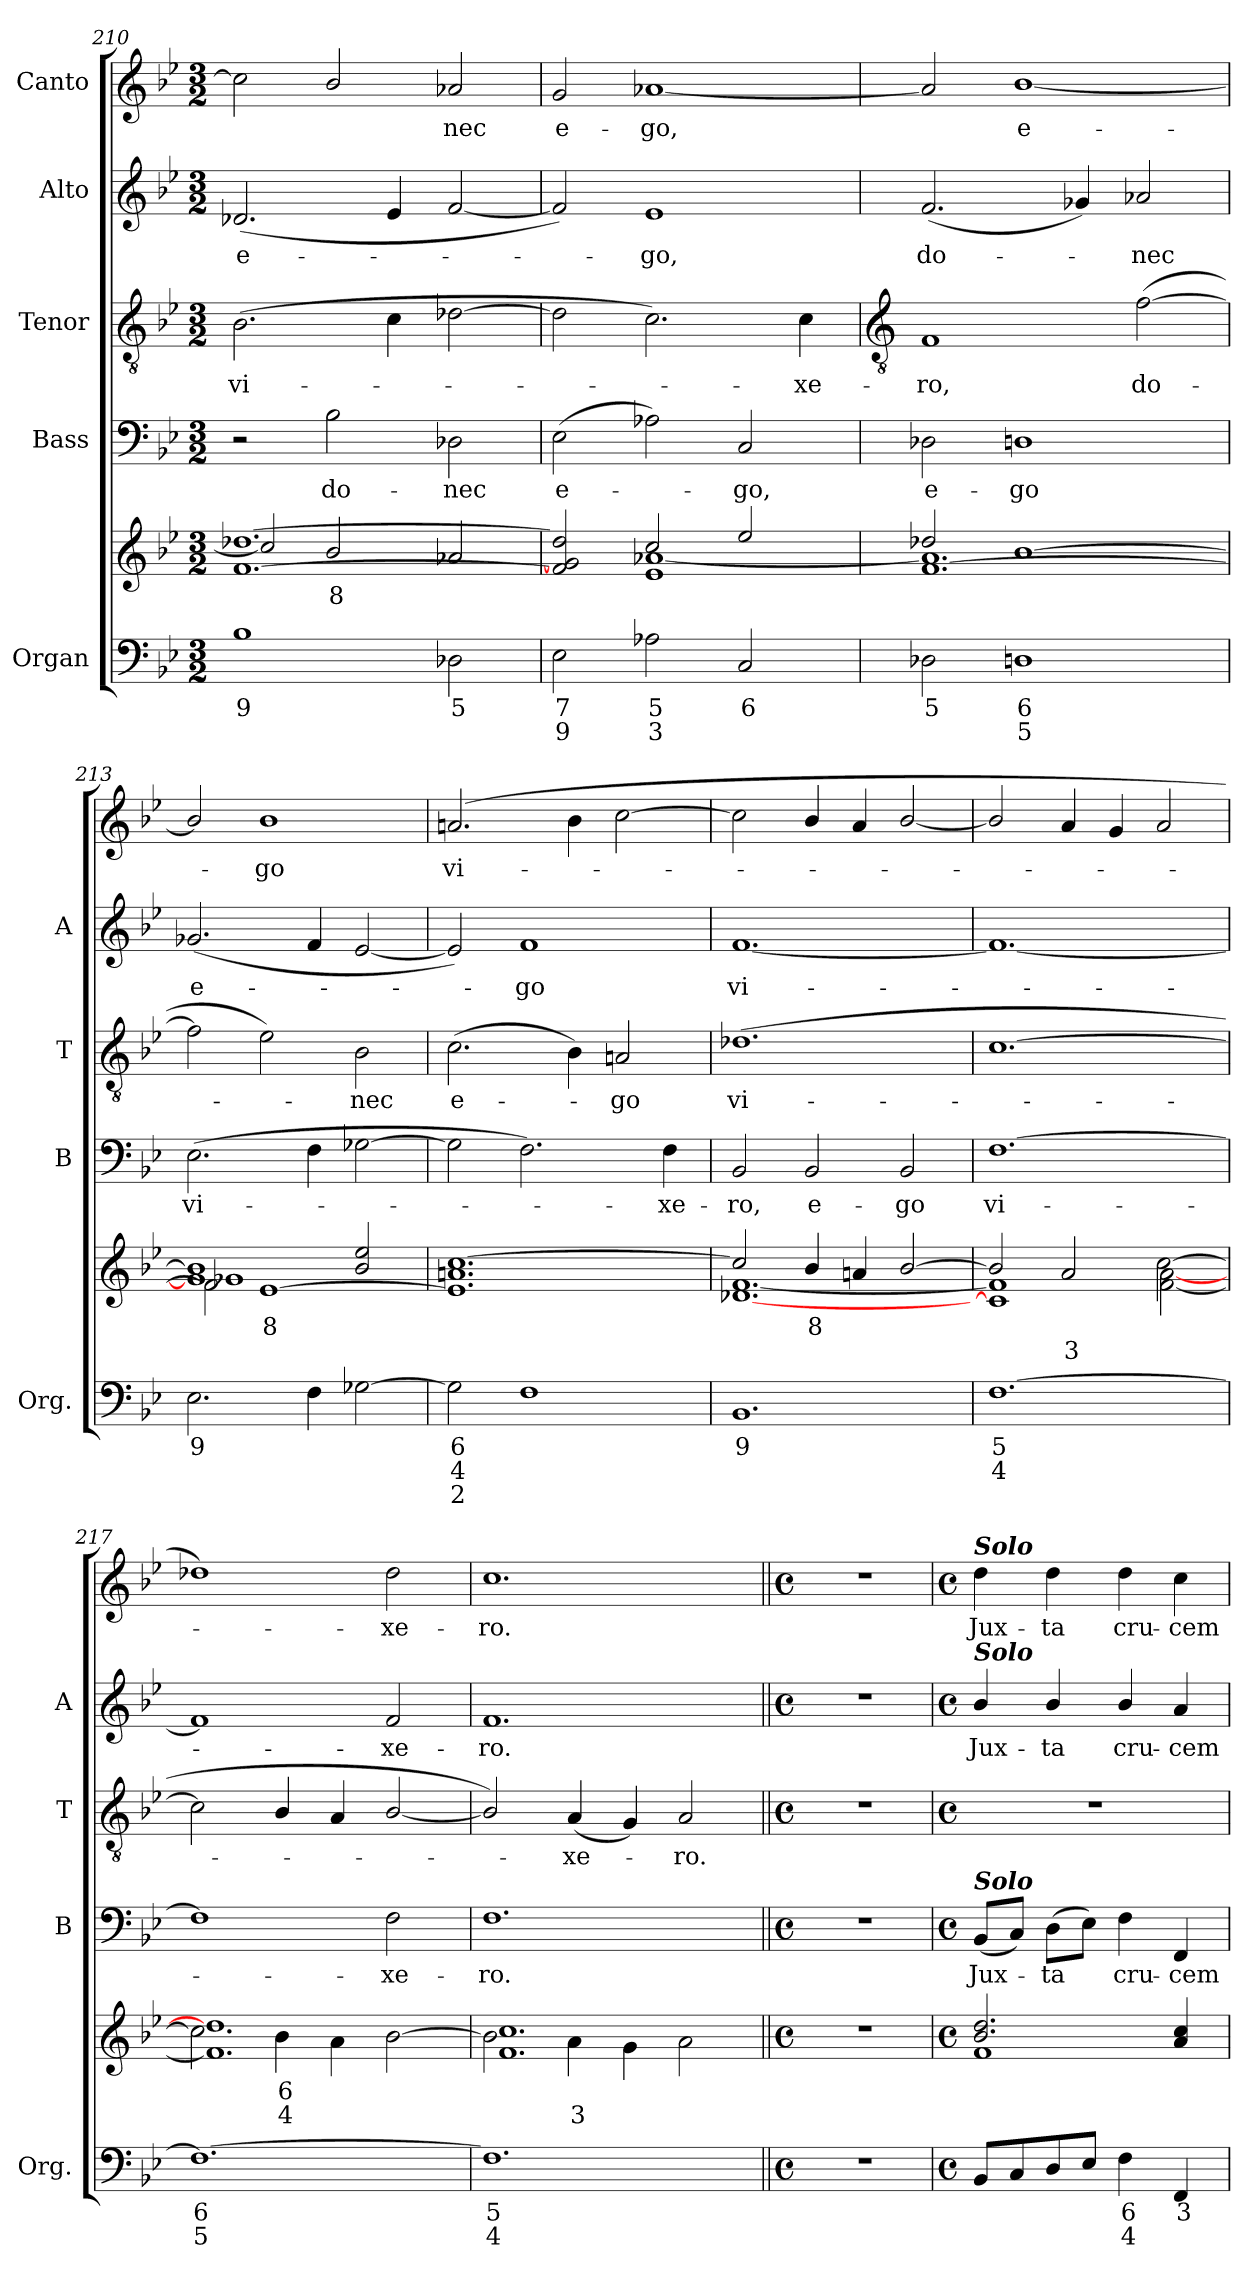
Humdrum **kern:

**kern	**text	**text	**text	**kern	**text	**text	**kern	**text	**kern	**text	**kern	**text	**kern	**text
*part5	*part5	*part5	*part5	*part5	*part5	*part5	*part4	*part4	*part3	*part3	*part2	*part2	*part1	*part1
*staff6	*staff6	*staff6	*staff6	*staff5	*staff5	*staff5	*staff4	*staff4	*staff3	*staff3	*staff2	*staff2	*staff1	*staff1
*I"Organ	*	*	*	*	*	*	*I"Bass	*	*I"Tenor	*	*I"Alto	*	*I"Canto	*
*I'Org.	*	*	*	*	*	*	*I'B	*	*I'T	*	*I'A	*	*	*
*clefF4	*	*	*	*clefG2	*	*	*clefF4	*	*clefGv2	*	*clefG2	*	*clefG2	*
*k[b-e-]	*	*	*	*k[b-e-]	*	*	*k[b-e-]	*	*k[b-e-]	*	*k[b-e-]	*	*k[b-e-]	*
*B-:	*	*	*	*B-:	*	*	*B-:	*	*B-:	*	*B-:	*	*B-:	*
*M3/2	*	*	*	*M3/2	*	*	*M3/2	*	*M3/2	*	*M3/2	*	*M3/2	*
=210	=210	=210	=210	=210	=210	=210	=210	=210	=210	=210	=210	=210	=210	=210
*	*	*	*	*^	*	*	*	*	*	*	*	*	*	*
*	*	*	*	*	*^	*	*	*	*	*	*	*	*	*	*
!	!LO:LY:b	!	!	!	!	!LO:N:vis=1	!	!	!	!	!	!LO:LY:b	!	!LO:LY:b	!	!
1B-	9	.	.	[1.f [1.dd-X	2cc/]	1.ryy	.	.	2r	.	(>2.B-	vi-	(<2.d-X	e-	2cc]	.
!	!	!	!	!	!	!	!LO:LY:b	!	!	!LO:LY:b	!	!	!	!	!	!
.	.	.	.	.	2b-/	.	8	.	2B-	do-	.	.	.	.	2b-/	.
.	.	.	.	.	.	.	.	.	.	.	4c	.	4e-	.	.	.
!	!LO:LY:b	!	!	!	!	!	!	!	!	!LO:LY:b	!	!	!	!	!	!LO:LY:b
2D-X	5	.	.	.	2a-X/	.	.	.	2D-X	-nec	[2d-X	.	[2f	.	2a-X	nec
=211	=211	=211	=211	=211	=211	=211	=211	=211	=211	=211	=211	=211	=211	=211	=211	=211
!	!LO:LY:b	!LO:LY:b	!	!	!	!	!	!	!	!LO:LY:b	!	!	!	!	!	!LO:LY:b
2E-	7	9	.	2f] 2g] 2dd-]	2ryy	2ryy	.	.	(>2E-	e-	2d-]	.	2f])	.	2g	e-
!	!LO:LY:b	!LO:LY:b	!	!	!	!	!	!	!	!	!	!	!	!LO:LY:b	!	!LO:LY:b
2A-X	5	3	.	2cc/	[1a-X\	1e-	.	.	2A-X)	.	2.c)	.	1e-	go,	[1a-X	-go,
!	!LO:LY:b	!	!	!	!	!	!	!	!	!LO:LY:b	!	!	!	!	!	!
2C	6	.	.	2ee-/	.	.	.	.	2C	go,	.	.	.	.	.	.
!	!	!	!	!	!	!	!	!	!	!	!	!LO:LY:b	!	!	!	!
.	.	.	.	.	.	.	.	.	.	.	4c	xe-	.	.	.	.
!!LO:LB:g=z
=212	=212	=212	=212	=212	=212	=212	=212	=212	=212	=212	=212	=212	=212	=212	=212	=212
*	*	*	*	*	*	*	*	*	*	*	*clefGv2	*	*	*	*	*
!	!LO:LY:b	!	!	!	!	!	!	!	!	!LO:LY:b	!	!LO:LY:b	!	!LO:LY:b	!	!
2D-X	5	.	.	2dd-X/	1.a-\]	[1.f	.	.	2D-X	e-	1F	-ro,	(<2.f	do-	2a-]	.
!	!LO:LY:b	!LO:LY:b	!	!	!	!	!	!	!	!LO:LY:b	!	!	!	!	!	!LO:LY:b
1Dn	6	5	.	[1b-/	.	.	.	.	1Dn	-go	.	.	.	.	[1b-/	e-
.	.	.	.	.	.	.	.	.	.	.	.	.	4g-X)	.	.	.
!	!	!	!	!	!	!	!	!	!	!	!	!LO:LY:b	!	!LO:LY:b	!	!
.	.	.	.	.	.	.	.	.	.	.	(>[2f	do-	2a-X	nec	.	.
=213	=213	=213	=213	=213	=213	=213	=213	=213	=213	=213	=213	=213	=213	=213	=213	=213
!	!LO:LY:b	!	!	!	!	!	!	!	!	!LO:LY:b	!	!	!	!LO:LY:b	!	!
2.E-	9	.	.	1g-/] 1b-/]	1g-X\	2f\]	.	.	(>2.E-	vi-	2f]	.	(<2.g-X	e-	2b-/]	.
!	!	!	!	!	!	!	!LO:LY:b	!	!	!	!	!	!	!	!	!LO:LY:b
.	.	.	.	.	.	[1e-	8	.	.	.	2e-)	.	.	.	1b-	go
4F	.	.	.	.	.	.	.	.	4F	.	.	.	4f	.	.	.
!	!	!	!	!	!	!	!	!	!	!	!	!LO:LY:b	!	!	!	!
[2G-X	.	.	.	2b-/ 2ee-/	2ryy	.	.	.	[2G-X	.	2B-	nec	[2e-	.	.	.
=214	=214	=214	=214	=214	=214	=214	=214	=214	=214	=214	=214	=214	=214	=214	=214	=214
!	!LO:LY:b	!LO:LY:b	!LO:LY:b	!	!	!	!	!	!	!	!	!LO:LY:b	!	!	!	!LO:LY:b
2G-]	6	4	2	[1.cc/	1.an\	1.e-]	.	.	2G-]	.	(>2.c	e-	2e-])	.	(>2.an	vi-
!	!	!	!	!	!	!	!	!	!	!	!	!	!	!LO:LY:b	!	!
1F	.	.	.	.	.	.	.	.	2.F)	.	.	.	1f	go	.	.
.	.	.	.	.	.	.	.	.	.	.	4B-)	.	.	.	4b-	.
!	!	!	!	!	!	!	!	!	!	!	!	!LO:LY:b	!	!	!	!
.	.	.	.	.	.	.	.	.	.	.	2An	go	.	.	[2cc	.
!	!	!	!	!	!	!	!	!	!	!LO:LY:b	!	!	!	!	!	!
.	.	.	.	.	.	.	.	.	4F	xe-	.	.	.	.	.	.
=215	=215	=215	=215	=215	=215	=215	=215	=215	=215	=215	=215	=215	=215	=215	=215	=215
!	!LO:LY:b	!	!	!	!	!LO:N:vis=1	!	!	!	!LO:LY:b	!	!LO:LY:b	!	!LO:LY:b	!	!
1.BB-	9	.	.	2cc/]	[1.d-X\ [1.f\	1.ryy	.	.	2BB-	-ro,	(<1.d-X	vi-	[1.f	vi-	2cc]	.
!	!	!	!	!	!	!	!LO:LY:b	!	!	!LO:LY:b	!	!	!	!	!	!
.	.	.	.	4b-/	.	.	8	.	2BB-	e-	.	.	.	.	4b-/	.
.	.	.	.	4an/	.	.	.	.	.	.	.	.	.	.	4a	.
!	!	!	!	!	!	!	!	!	!	!LO:LY:b	!	!	!	!	!	!
.	.	.	.	[2b-/	.	.	.	.	2BB-	-go	.	.	.	.	[2b-/	.
=216	=216	=216	=216	=216	=216	=216	=216	=216	=216	=216	=216	=216	=216	=216	=216	=216
!	!LO:LY:b	!LO:LY:b	!	!	!	!LO:N:vis=1	!	!	!	!LO:LY:b	!	!	!	!	!	!
[1.F	5	4	.	2b-/]	1c\] 1f\]	1.ryy	.	.	[1.F	vi-	[1.c	.	1.f_	.	2b-/]	.
!	!	!	!	!	!	!	!	!LO:LY:b	!	!	!	!	!	!	!	!
.	.	.	.	2a/	.	.	.	3	.	.	.	.	.	.	4a	.
.	.	.	.	.	.	.	.	.	.	.	.	.	.	.	4g	.
.	.	.	.	[2cc\	[2f\ [2a\	.	.	.	.	.	.	.	.	.	2a	.
=217	=217	=217	=217	=217	=217	=217	=217	=217	=217	=217	=217	=217	=217	=217	=217	=217
!	!LO:LY:b	!LO:LY:b	!	!	!	!LO:N:vis=1	!	!	!	!	!	!	!	!	!	!
1.F_	6	5	.	2cc\]	1.f\] 1.dd-\]	1.ryy	.	.	1F]	.	2c]	.	1f]	.	1dd-X)	.
!	!	!	!	!	!	!	!LO:LY:b	!LO:LY:b	!	!	!	!	!	!	!	!
.	.	.	.	4b-\	.	.	6	4	.	.	4B-/	.	.	.	.	.
.	.	.	.	4a\	.	.	.	.	.	.	4A	.	.	.	.	.
!	!	!	!	!	!	!	!	!	!	!LO:LY:b	!	!	!	!LO:LY:b	!	!LO:LY:b
.	.	.	.	[2b-\	.	.	.	.	2F	xe-	[2B-/	.	2f	xe-	2dd-	xe-
=218	=218	=218	=218	=218	=218	=218	=218	=218	=218	=218	=218	=218	=218	=218	=218	=218
!	!LO:LY:b	!LO:LY:b	!	!	!	!LO:N:vis=1	!	!	!	!LO:LY:b	!	!	!	!LO:LY:b	!	!LO:LY:b
1.F]	5	4	.	2b-\]	1.f\ 1.cc\	1.ryy	.	.	1.F	-ro.	2B-/])	.	1.f	-ro.	1.cc	-ro.
!	!	!	!	!	!	!	!	!LO:LY:b	!	!	!	!LO:LY:b	!	!	!	!
.	.	.	.	4a\	.	.	.	3	.	.	(<4A	xe-	.	.	.	.
.	.	.	.	4g\	.	.	.	.	.	.	4G)	.	.	.	.	.
!	!	!	!	!	!	!	!	!	!	!	!	!LO:LY:b	!	!	!	!
.	.	.	.	2a\	.	.	.	.	.	.	2A	ro.	.	.	.	.
*	*	*	*	*v	*v	*v	*	*	*	*	*	*	*	*	*	*
=219||	=219||	=219||	=219||	=219||	=219||	=219||	=219||	=219||	=219||	=219||	=219||	=219||	=219||	=219||
*M4/4	*	*	*	*M4/4	*	*	*M4/4	*	*M4/4	*	*M4/4	*	*M4/4	*
*met(c)	*	*	*	*met(c)	*	*	*met(c)	*	*met(c)	*	*met(c)	*	*met(c)	*
1r	.	.	.	1r	.	.	1r	.	1r	.	1r	.	1r	.
!!LO:LB:g=z
=220	=220	=220	=220	=220	=220	=220	=220	=220	=220	=220	=220	=220	=220	=220
*M4/4	*	*	*	*M4/4	*	*	*M4/4	*	*M4/4	*	*M4/4	*	*M4/4	*
*met(c)	*	*	*	*met(c)	*	*	*met(c)	*	*met(c)	*	*met(c)	*	*met(c)	*
*	*	*	*	*^	*	*	*	*	*	*	*	*	*	*
*	*	*	*	*	*^	*	*	*	*	*	*	*	*	*	*
!	!	!	!	!	!	!	!	!	!	!	!	!	!	!	!LO:TX:a:Bi:t=Solo	!
!	!	!	!	!	!	!	!	!	!	!	!	!	!LO:TX:a:Bi:t=Solo	!	!	!
!	!	!	!	!	!	!	!	!	!LO:TX:a:Bi:t=Solo	!	!	!	!	!	!	!
!	!	!	!	!	!	!	!	!	!	!LO:LY:b	!	!	!	!LO:LY:b	!	!LO:LY:b
8BB-L	.	.	.	2.b-/ 2.dd/	1f\	1ryy	.	.	(<8BB-L	Jux-	1r	.	4b-/	Jux-	4dd	Jux-
8C	.	.	.	.	.	.	.	.	8CJ)	.	.	.	.	.	.	.
!	!	!	!	!	!	!	!	!	!	!LO:LY:b	!	!	!	!LO:LY:b	!	!LO:LY:b
8D	.	.	.	.	.	.	.	.	(>8DL	ta	.	.	4b-/	-ta	4dd	-ta
8E-J	.	.	.	.	.	.	.	.	8E-J)	.	.	.	.	.	.	.
!	!LO:LY:b	!LO:LY:b	!	!	!	!	!	!	!	!LO:LY:b	!	!	!	!LO:LY:b	!	!LO:LY:b
4F	6	4	.	.	.	.	.	.	4F	cru-	.	.	4b-/	cru-	4dd	cru-
!	!LO:LY:b	!	!	!	!	!	!	!	!	!LO:LY:b	!	!	!	!LO:LY:b	!	!LO:LY:b
4FF	3	.	.	4a/ 4cc/	.	.	.	.	4FF	-cem	.	.	4a	-cem	4cc	-cem
*	*	*	*	*v	*v	*v	*	*	*	*	*	*	*	*	*	*
=	=	=	=	=	=	=	=	=	=	=	=	=	=	=
*-	*-	*-	*-	*-	*-	*-	*-	*-	*-	*-	*-	*-	*-	*-
